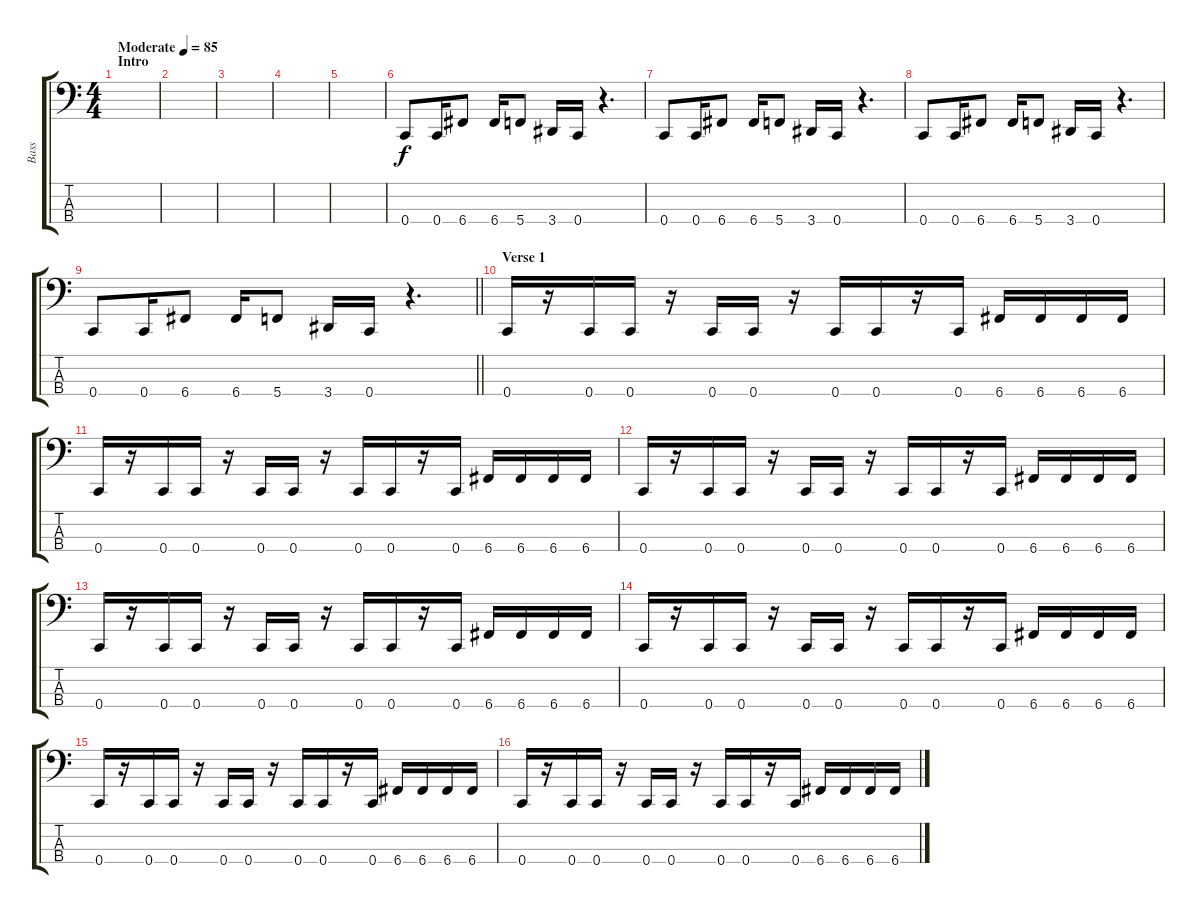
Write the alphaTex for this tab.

\track ("Bass" "Bass") {instrument electricbasspick}
\staff {score tabs}
\tuning (F2 C2 G1 C1) {hide}
\ts (4 4)
\section ("" "Intro")
\tempo (85 "Moderate")
\clef f4
\ks c
|
|
|
|
|
0.4.8 0.4.16 6.4.8 6.4.16 5.4.8 3.4.16 0.4.16 r.4{d} |
0.4.8 0.4.16 6.4.8 6.4.16 5.4.8 3.4.16 0.4.16 r.4{d} |
0.4.8 0.4.16 6.4.8 6.4.16 5.4.8 3.4.16 0.4.16 r.4{d} |
\barLineRight lightlight
0.4.8 0.4.16 6.4.8 6.4.16 5.4.8 3.4.16 0.4.16 r.4{d} |
\section ("" "Verse 1")
0.4.16 r.16 0.4.16 0.4.16 r.16 0.4.16 0.4.16 r.16 0.4.16 0.4.16 r.16 0.4.16 6.4.16 6.4.16 6.4.16 6.4.16 |
0.4.16 r.16 0.4.16 0.4.16 r.16 0.4.16 0.4.16 r.16 0.4.16 0.4.16 r.16 0.4.16 6.4.16 6.4.16 6.4.16 6.4.16 |
0.4.16 r.16 0.4.16 0.4.16 r.16 0.4.16 0.4.16 r.16 0.4.16 0.4.16 r.16 0.4.16 6.4.16 6.4.16 6.4.16 6.4.16 |
0.4.16 r.16 0.4.16 0.4.16 r.16 0.4.16 0.4.16 r.16 0.4.16 0.4.16 r.16 0.4.16 6.4.16 6.4.16 6.4.16 6.4.16 |
0.4.16 r.16 0.4.16 0.4.16 r.16 0.4.16 0.4.16 r.16 0.4.16 0.4.16 r.16 0.4.16 6.4.16 6.4.16 6.4.16 6.4.16 |
0.4.16 r.16 0.4.16 0.4.16 r.16 0.4.16 0.4.16 r.16 0.4.16 0.4.16 r.16 0.4.16 6.4.16 6.4.16 6.4.16 6.4.16 |
0.4.16 r.16 0.4.16 0.4.16 r.16 0.4.16 0.4.16 r.16 0.4.16 0.4.16 r.16 0.4.16 6.4.16 6.4.16 6.4.16 6.4.16
